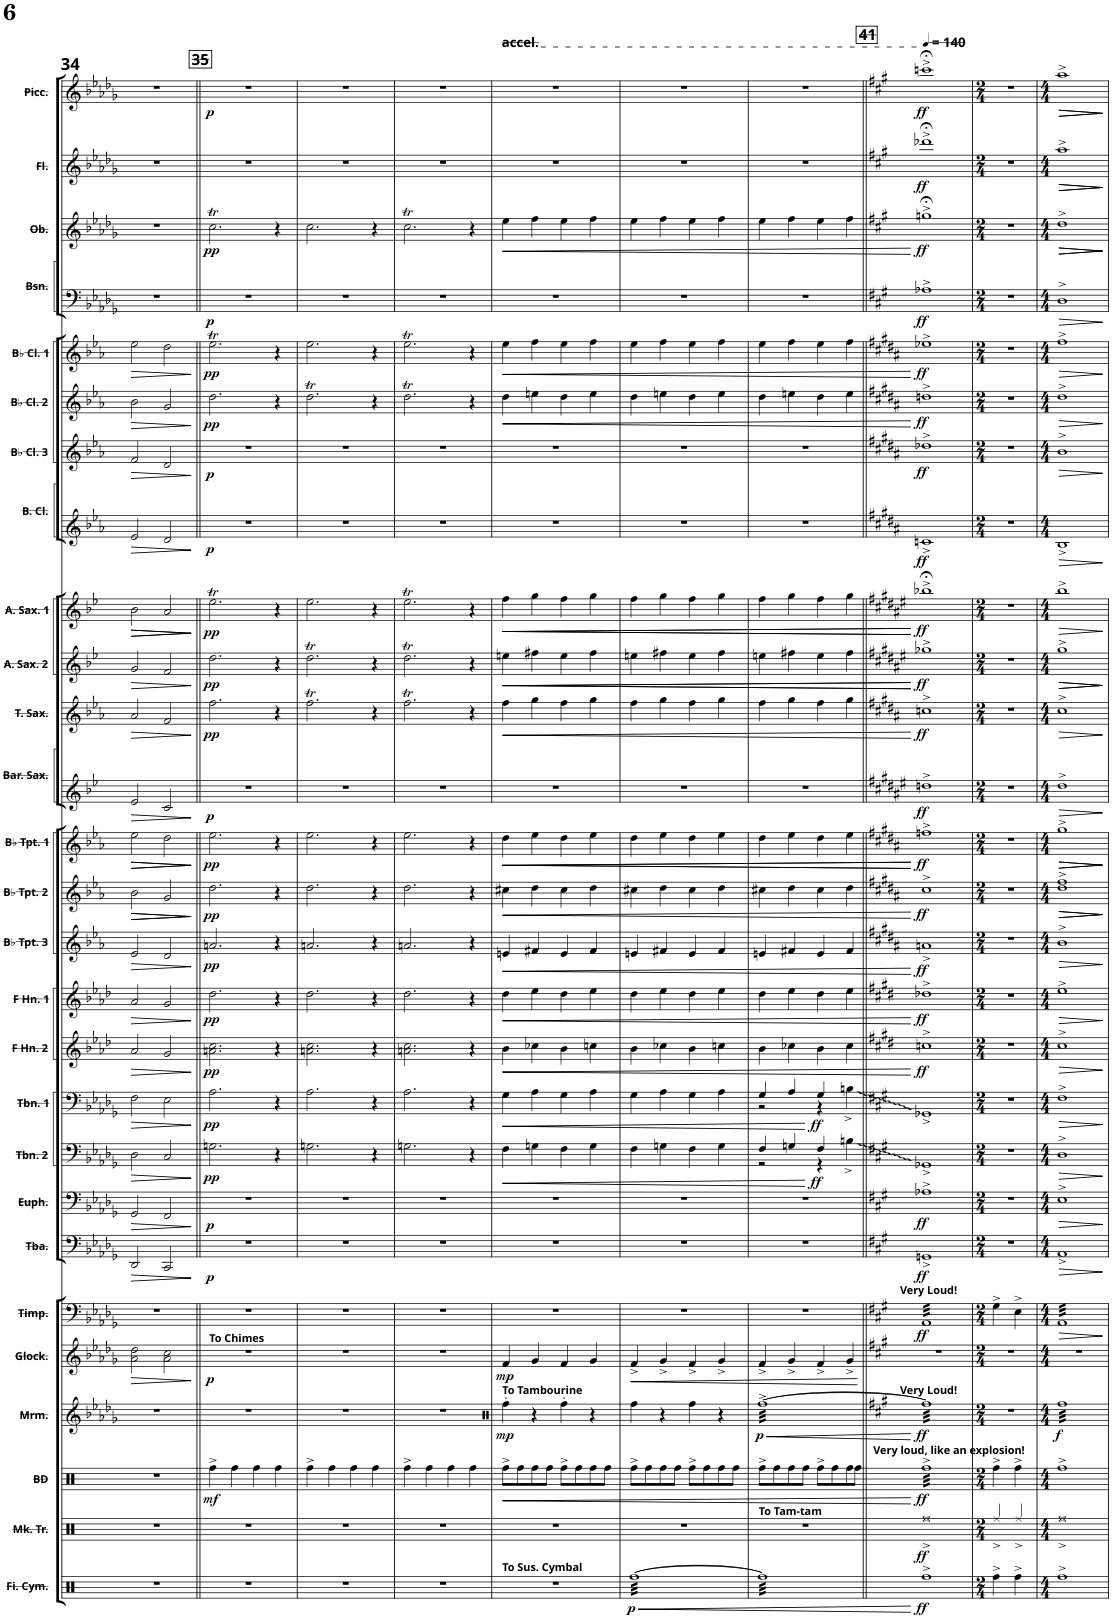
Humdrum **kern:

**kern	**dynam	**kern	**dynam	**kern	**dynam	**kern	**dynam	**kern	**dynam	**kern	**dynam	**kern	**dynam	**kern	**dynam	**kern	**dynam	**kern	**dynam	**kern	**dynam	**kern	**dynam	**kern	**dynam	**kern	**dynam	**kern	**dynam	**kern	**kern	**dynam	**kern	**dynam	**kern	**dynam	**kern	**dynam	**kern	**kern	**dynam	**kern	**dynam	**kern	**dynam	**kern	**dynam	**kern	**kern	**dynam	**kern	**dynam	**kern	**dynam	**kern	**dynam
*part27	*part27	*part26	*part26	*part25	*part25	*part24	*part24	*part23	*part23	*part22	*part22	*part21	*part21	*part20	*part20	*part19	*part19	*part18	*part18	*part17	*part17	*part16	*part16	*part15	*part15	*part14	*part14	*part13	*part13	*part12	*part12	*part12	*part11	*part11	*part10	*part10	*part9	*part9	*part8	*part8	*part8	*part7	*part7	*part6	*part6	*part5	*part5	*part4	*part4	*part4	*part3	*part3	*part2	*part2	*part1	*part1
*staff30	*staff30	*staff29	*staff29	*staff28	*staff28	*staff27	*staff27	*staff26	*staff26	*staff25	*staff25	*staff24	*staff24	*staff23	*staff23	*staff22	*staff22	*staff21	*staff21	*staff20	*staff20	*staff19	*staff19	*staff18	*staff18	*staff17	*staff17	*staff16	*staff16	*staff15	*staff14	*staff14/15	*staff13	*staff13	*staff12	*staff12	*staff11	*staff11	*staff10	*staff9	*staff9/10	*staff8	*staff8	*staff7	*staff7	*staff6	*staff6	*staff5	*staff4	*staff4/5	*staff3	*staff3	*staff2	*staff2	*staff1	*staff1
*I"Percussion 2	*	*I"Percussion 1	*	*I"Snare Drum	*	*I"Marimba	*	*I"Glockenspiel	*	*I"Timpani	*	*I"Tuba	*	*I"Euphonium	*	*I"Trombone 2	*	*I"Trombone 1	*	*I"F Horn 2	*	*I"F Horn 1	*	*I"Bb Trumpet 3	*	*I"Bb Trumpet 2	*	*I"Bb Trumpet 1	*	*I"Baritone Saxophone	*	*	*I"Tenor Saxophone	*	*I"Alto Saxophone 2	*	*I"Alto Saxophone 1	*	*I"Bass Clarinet	*	*	*I"Bb Clarinet 3	*	*I"Bb Clarinet 2	*	*I"Bb Clarinet 1	*	*I"Bassoon	*	*	*I"Oboe	*	*I"Flute	*	*I"Piccolo	*
*I'Perc. 2	*	*I'Perc. 1	*	*I'SD	*	*I'Mrm.	*	*I'Glk.	*	*I'Timp.	*	*I'Tba.	*	*I'Euph.	*	*I'Tbn. 2	*	*I'Tbn. 1	*	*I'F Hn. 2	*	*I'F Hn. 1	*	*I'Bb Tpt. 3	*	*I'Bb Tpt. 2	*	*I'Bb Tpt. 1	*	*I'Bar. Sax.	*	*	*I'T. Sax.	*	*I'A. Sax. 2	*	*I'A. Sax. 1	*	*I'B. Cl.	*	*	*I'Bb Cl. 3	*	*I'Bb Cl. 2	*	*I'Bb Cl. 1	*	*I'Bsn.	*	*	*I'Ob.	*	*I'Fl.	*	*I'Picc.	*
!!LO:PB:g=z
*clefX	*	*clefX	*	*clefX	*	*clefG2	*	*clefG2	*	*clefF4	*	*clefF4	*	*clefF4	*	*clefF4	*	*clefF4	*	*clefG2	*	*clefG2	*	*clefG2	*	*clefG2	*	*clefG2	*	*clefG2	*clefG2	*	*clefG2	*	*clefG2	*	*clefG2	*	*clefG2	*clefG2	*	*clefG2	*	*clefG2	*	*clefG2	*	*clefF4	*clefF4	*	*clefG2	*	*clefG2	*	*clefG2	*
*	*	*	*	*	*	*	*	*Trd-14c-24	*	*	*	*	*	*	*	*	*	*	*	*Trd4c7	*	*Trd4c7	*	*Trd1c2	*	*Trd1c2	*	*Trd1c2	*	*Trd12c21	*Trd12c21	*	*Trd8c14	*	*Trd5c9	*	*Trd5c9	*	*Trd8c14	*Trd8c14	*	*Trd1c2	*	*Trd1c2	*	*Trd1c2	*	*	*	*	*	*	*	*	*Trd-7c-12	*
*k[]	*	*k[]	*	*k[b-e-a-d-g-]	*	*k[b-e-a-d-g-]	*	*k[b-e-a-d-g-]	*	*k[b-e-a-d-g-]	*	*k[b-e-a-d-g-]	*	*k[b-e-a-d-g-]	*	*k[b-e-a-d-g-]	*	*k[b-e-a-d-g-]	*	*k[b-e-a-d-]	*	*k[b-e-a-d-]	*	*k[b-e-a-]	*	*k[b-e-a-]	*	*k[b-e-a-]	*	*k[b-e-]	*k[b-e-]	*	*k[b-e-a-]	*	*k[b-e-]	*	*k[b-e-]	*	*k[b-e-a-]	*k[b-e-a-]	*	*k[b-e-a-]	*	*k[b-e-a-]	*	*k[b-e-a-]	*	*k[b-e-a-d-g-]	*k[b-e-a-d-g-]	*	*k[b-e-a-d-g-]	*	*k[b-e-a-d-g-]	*	*k[b-e-a-d-g-]	*
*M4/4	*	*M4/4	*	*M4/4	*	*M4/4	*	*M4/4	*	*M4/4	*	*M4/4	*	*M4/4	*	*M4/4	*	*M4/4	*	*M4/4	*	*M4/4	*	*M4/4	*	*M4/4	*	*M4/4	*	*M4/4	*M4/4	*	*M4/4	*	*M4/4	*	*M4/4	*	*M4/4	*M4/4	*	*M4/4	*	*M4/4	*	*M4/4	*	*M4/4	*M4/4	*	*M4/4	*	*M4/4	*	*M4/4	*
=34	=34	=34	=34	=34	=34	=34	=34	=34	=34	=34	=34	=34	=34	=34	=34	=34	=34	=34	=34	=34	=34	=34	=34	=34	=34	=34	=34	=34	=34	=34	=34	=34	=34	=34	=34	=34	=34	=34	=34	=34	=34	=34	=34	=34	=34	=34	=34	=34	=34	=34	=34	=34	=34	=34	=34	=34
!	!	!	!	!	!	!	!	!	!LO:HP:b	!	!	!	!LO:HP:b	!	!LO:HP:b	!	!LO:HP:b	!	!LO:HP:b	!	!LO:HP:b	!	!LO:HP:b	!	!LO:HP:b	!	!LO:HP:b	!	!LO:HP:b	!	!	!	!	!LO:HP:b	!	!LO:HP:b	!	!LO:HP:b	!	!	!	!	!LO:HP:b	!	!LO:HP:b	!	!LO:HP:b	!	!	!	!	!	!	!	!	!
1r	.	1r	.	1r	.	1r	.	2a-\ 2dd-\	>	1r	.	2DD-/	>	2GG-/	>	2D-\	>	2F\	>	2a-/	>	2a-/	>	2e-/	>	2b-\	>	2ee-\	>	2e-/	1r	.	2a-/	>	2g/	>	2b-\	>	2e-/	1r	.	2f/	>	2b-\	>	2ee-\	>	1r	1r	.	1r	.	1r	.	1r	.
!	!	!	!	!	!	!	!	!	!	!	!	!	!	!	!	!	!	!	!	!	!	!	!	!	!	!	!LO:HP:b	!	!LO:HP:b	!	!	!	!	!	!	!	!	!LO:HP:b	!	!	!	!	!	!	!	!	!	!	!	!	!	!	!	!	!	!
.	.	.	.	.	.	.	.	2a-\ 2cc\	.	.	.	2CC/	.	2FF/	.	2C/	.	2E-\	.	2g/	.	2g/	.	2d/	.	2g/	>	2dd\	>	2c/	.	.	2f/	.	2f/	.	2a/	>	2d/	.	.	2d/	.	2g/	.	2dd\	.	.	.	.	.	.	.	.	.	.
.	.	.	.	.	.	.	.	.	]	.	.	.	]	.	]	.	]	.	]	.	]	.	]	.	]	.	] ]	.	] ]	.	.	.	.	]	.	]	.	] ]	.	.	.	.	]	.	]	.	]	.	.	.	.	.	.	.	.	.
!!LO:REH:place=s1:a:B:cj:fs=14:t=35
=35||	=35||	=35||	=35||	=35||	=35||	=35||	=35||	=35||	=35||	=35||	=35||	=35||	=35||	=35||	=35||	=35||	=35||	=35||	=35||	=35||	=35||	=35||	=35||	=35||	=35||	=35||	=35||	=35||	=35||	=35||	=35||	=35||	=35||	=35||	=35||	=35||	=35||	=35||	=35||	=35||	=35||	=35||	=35||	=35||	=35||	=35||	=35||	=35||	=35||	=35||	=35||	=35||	=35||	=35||	=35||	=35||
!	!	!	!	!	!	!	!	!LO:TX:a:B:t=To Chimes	!	!	!	!	!	!	!	!	!	!	!	!	!	!	!	!	!	!	!	!	!	!	!	!	!	!	!	!	!	!	!	!	!	!	!	!	!	!	!	!	!	!	!	!	!	!	!	!
!	!	!	!	!	!LO:DY:b	!	!	!	!LO:DY:b	!	!	!	!LO:DY:b	!	!LO:DY:b	!	!LO:DY:b	!	!LO:DY:b	!	!LO:DY:b	!	!LO:DY:b	!	!LO:DY:b	!	!LO:DY:b	!	!LO:DY:b	!	!	!LO:DY:b=2	!	!LO:DY:b	!	!LO:DY:b	!	!LO:DY:b	!	!	!LO:DY:b=2	!	!LO:DY:b	!	!LO:DY:b	!	!LO:DY:b	!	!	!LO:DY:b=2	!	!LO:DY:b	!	!	!	!LO:DY:b
1r	.	1r	.	4Rff^\	mf	1r	.	1r	p	1r	.	1r	p	1r	p	2.Gn\	pp	2.A-\	pp	2.an\ 2.cc\	pp	2.dd-\	pp	2.an/	pp	2.dd\	pp	2.ee-\	pp	1r	1r	p	2.ff\	pp	2.dd\	pp	2.ee-T\	pp	1r	1r	p	1r	p	2.dd\	pp	2.ee-T\	pp	1r	1r	p	2.cct\	pp	1r	.	1r	p
.	.	.	.	4Rff\	.	.	.	.	.	.	.	.	.	.	.	.	.	.	.	.	.	.	.	.	.	.	.	.	.	.	.	.	.	.	.	.	.	.	.	.	.	.	.	.	.	.	.	.	.	.	.	.	.	.	.	.
.	.	.	.	4Rff\	.	.	.	.	.	.	.	.	.	.	.	.	.	.	.	.	.	.	.	.	.	.	.	.	.	.	.	.	.	.	.	.	.	.	.	.	.	.	.	.	.	.	.	.	.	.	.	.	.	.	.	.
.	.	.	.	4Rff\	.	.	.	.	.	.	.	.	.	.	.	4r	.	4r	.	4r	.	4r	.	4r	.	4r	.	4r	.	.	.	.	4r	.	4r	.	4r	.	.	.	.	.	.	4r	.	4r	.	.	.	.	4r	.	.	.	.	.
=36	=36	=36	=36	=36	=36	=36	=36	=36	=36	=36	=36	=36	=36	=36	=36	=36	=36	=36	=36	=36	=36	=36	=36	=36	=36	=36	=36	=36	=36	=36	=36	=36	=36	=36	=36	=36	=36	=36	=36	=36	=36	=36	=36	=36	=36	=36	=36	=36	=36	=36	=36	=36	=36	=36	=36	=36
1r	.	1r	.	4Rff^\	.	1r	.	1r	.	1r	.	1r	.	1r	.	2.Gn\	.	2.A-\	.	2.an\ 2.cc\	.	2.dd-\	.	2.an/	.	2.dd\	.	2.ee-\	.	1r	1r	.	2.ffT\	.	2.ddt\	.	2.ee-\	.	1r	1r	.	1r	.	2.ddt\	.	2.ee-\	.	1r	1r	.	2.cc\	.	1r	.	1r	.
.	.	.	.	4Rff\	.	.	.	.	.	.	.	.	.	.	.	.	.	.	.	.	.	.	.	.	.	.	.	.	.	.	.	.	.	.	.	.	.	.	.	.	.	.	.	.	.	.	.	.	.	.	.	.	.	.	.	.
.	.	.	.	4Rff\	.	.	.	.	.	.	.	.	.	.	.	.	.	.	.	.	.	.	.	.	.	.	.	.	.	.	.	.	.	.	.	.	.	.	.	.	.	.	.	.	.	.	.	.	.	.	.	.	.	.	.	.
.	.	.	.	4Rff\	.	.	.	.	.	.	.	.	.	.	.	4r	.	4r	.	4r	.	4r	.	4r	.	4r	.	4r	.	.	.	.	4r	.	4r	.	4r	.	.	.	.	.	.	4r	.	4r	.	.	.	.	4r	.	.	.	.	.
=37	=37	=37	=37	=37	=37	=37	=37	=37	=37	=37	=37	=37	=37	=37	=37	=37	=37	=37	=37	=37	=37	=37	=37	=37	=37	=37	=37	=37	=37	=37	=37	=37	=37	=37	=37	=37	=37	=37	=37	=37	=37	=37	=37	=37	=37	=37	=37	=37	=37	=37	=37	=37	=37	=37	=37	=37
1r	.	1r	.	4Rff^\	.	1r	.	1r	.	1r	.	1r	.	1r	.	2.Gn\	.	2.A-\	.	2.an\ 2.cc\	.	2.dd-\	.	2.an/	.	2.dd\	.	2.ee-\	.	1r	1r	.	2.ffT\	.	2.ddt\	.	2.ee-T\	.	1r	1r	.	1r	.	2.ddt\	.	2.ee-T\	.	1r	1r	.	2.cct\	.	1r	.	1r	.
.	.	.	.	4Rff\	.	.	.	.	.	.	.	.	.	.	.	.	.	.	.	.	.	.	.	.	.	.	.	.	.	.	.	.	.	.	.	.	.	.	.	.	.	.	.	.	.	.	.	.	.	.	.	.	.	.	.	.
.	.	.	.	4Rff\	.	.	.	.	.	.	.	.	.	.	.	.	.	.	.	.	.	.	.	.	.	.	.	.	.	.	.	.	.	.	.	.	.	.	.	.	.	.	.	.	.	.	.	.	.	.	.	.	.	.	.	.
.	.	.	.	4Rff\	.	.	.	.	.	.	.	.	.	.	.	4r	.	4r	.	4r	.	4r	.	4r	.	4r	.	4r	.	.	.	.	4r	.	4r	.	4r	.	.	.	.	.	.	4r	.	4r	.	.	.	.	4r	.	.	.	.	.
=38	=38	=38	=38	=38	=38	=38	=38	=38	=38	=38	=38	=38	=38	=38	=38	=38	=38	=38	=38	=38	=38	=38	=38	=38	=38	=38	=38	=38	=38	=38	=38	=38	=38	=38	=38	=38	=38	=38	=38	=38	=38	=38	=38	=38	=38	=38	=38	=38	=38	=38	=38	=38	=38	=38	=38	=38
*	*	*	*	*	*	*clefX	*	*	*	*	*	*	*	*	*	*	*	*	*	*	*	*	*	*	*	*	*	*	*	*	*	*	*	*	*	*	*	*	*	*	*	*	*	*	*	*	*	*	*	*	*	*	*	*	*	*
!	!	!	!	!	!	!	!	!	!	!	!	!	!	!	!	!	!	!	!	!	!	!	!	!	!	!	!	!	!	!	!	!	!	!	!	!	!	!	!	!	!	!	!	!	!	!	!	!	!	!	!	!	!	!	!LO:TX:a:t=accel.	!
!	!	!	!	!	!	!LO:TX:a:B:t=To Tambourine	!	!	!	!	!	!	!	!	!	!	!	!	!	!	!	!	!	!	!	!	!	!	!	!	!	!	!	!	!	!	!	!	!	!	!	!	!	!	!	!	!	!	!	!	!	!	!	!	!	!
!LO:TX:a:B:t=To Sus. Cymbal	!	!	!	!	!	!	!	!	!	!	!	!	!	!	!	!	!	!	!	!	!	!	!	!	!	!	!	!	!	!	!	!	!	!	!	!	!	!	!	!	!	!	!	!	!	!	!	!	!	!	!	!	!	!	!	!
!	!	!	!	!	!LO:HP:b	!	!LO:DY:b	!	!LO:DY:b	!	!	!	!	!	!	!	!LO:HP:b	!	!LO:HP:b	!	!LO:HP:b	!	!LO:HP:b	!	!LO:HP:b	!	!LO:HP:b	!	!LO:HP:b	!	!	!	!	!LO:HP:b	!	!LO:HP:b	!	!LO:HP:b	!	!	!	!	!	!	!LO:HP:b	!	!LO:HP:b	!	!	!	!	!LO:HP:b	!	!	!	!
1r	.	1r	.	8Rff^\L	<	4ggn'\	mp	4f/	mp	1r	.	1r	.	1r	.	4F\	<	4G-\	<	4b-\	<	4dd-\	<	4en/	<	4cc#X\	<	4dd\	<	1r	1r	.	4ff\	<	4een\	<	4ff\	<	1r	1r	.	1r	.	4dd\	<	4ee-\	<	1r	1r	.	4ee-\	<	1r	.	1r	.
.	.	.	.	8Rff\	.	.	.	.	.	.	.	.	.	.	.	.	.	.	.	.	.	.	.	.	.	.	.	.	.	.	.	.	.	.	.	.	.	.	.	.	.	.	.	.	.	.	.	.	.	.	.	.	.	.	.	.
!	!	!	!	!	!	!	!	!	!	!	!	!	!	!	!	!	!	!	!	!	!	!	!	!	!	!	!	!	!LO:HP:b	!	!	!	!	!	!	!LO:HP:b	!	!LO:HP:b	!	!	!	!	!	!	!	!	!	!	!	!	!	!	!	!	!	!
.	.	.	.	8Rff\	.	4r	.	4g-/	.	.	.	.	.	.	.	4Gn\	.	4A-\	.	4cc-X\	.	4ee-\	.	4f#X/	.	4dd\	.	4ee-\	<	.	.	.	4gg\	.	4ff#X\	<	4gg\	<	.	.	.	.	.	4een\	.	4ff\	.	.	.	.	4ff\	.	.	.	.	.
.	.	.	.	8Rff\J	.	.	.	.	.	.	.	.	.	.	.	.	.	.	.	.	.	.	.	.	.	.	.	.	.	.	.	.	.	.	.	.	.	.	.	.	.	.	.	.	.	.	.	.	.	.	.	.	.	.	.	.
.	.	.	.	8Rff^\L	.	4gg'\	.	4f/	.	.	.	.	.	.	.	4F\	.	4G-\	.	4b-\	.	4dd-\	.	4e/	.	4cc#\	.	4dd\	.	.	.	.	4ff\	.	4ee\	.	4ff\	.	.	.	.	.	.	4dd\	.	4ee-\	.	.	.	.	4ee-\	.	.	.	.	.
.	.	.	.	8Rff\	.	.	.	.	.	.	.	.	.	.	.	.	.	.	.	.	.	.	.	.	.	.	.	.	.	.	.	.	.	.	.	.	.	.	.	.	.	.	.	.	.	.	.	.	.	.	.	.	.	.	.	.
.	.	.	.	8Rff\	.	4r	.	4g-/	.	.	.	.	.	.	.	4G\	.	4A-\	.	4ccn\	.	4ee-\	.	4f#/	.	4dd\	.	4ee-\	.	.	.	.	4gg\	.	4ff#\	.	4gg\	.	.	.	.	.	.	4ee\	.	4ff\	.	.	.	.	4ff\	.	.	.	.	.
.	.	.	.	8Rff\J	.	.	.	.	.	.	.	.	.	.	.	.	.	.	.	.	.	.	.	.	.	.	.	.	.	.	.	.	.	.	.	.	.	.	.	.	.	.	.	.	.	.	.	.	.	.	.	.	.	.	.	.
=39	=39	=39	=39	=39	=39	=39	=39	=39	=39	=39	=39	=39	=39	=39	=39	=39	=39	=39	=39	=39	=39	=39	=39	=39	=39	=39	=39	=39	=39	=39	=39	=39	=39	=39	=39	=39	=39	=39	=39	=39	=39	=39	=39	=39	=39	=39	=39	=39	=39	=39	=39	=39	=39	=39	=39	=39
!	!LO:HP:b	!	!	!	!	!	!	!	!LO:HP:b	!	!	!	!	!	!	!	!	!	!	!	!	!	!	!	!	!	!	!	!	!	!	!	!	!	!	!	!	!	!	!	!	!	!	!	!	!	!	!	!	!	!	!	!	!	!	!
!	!LO:DY:n=1:b	!	!	!	!	!	!	!	!	!	!	!	!	!	!	!	!	!	!	!	!	!	!	!	!	!	!	!	!	!	!	!	!	!	!	!	!	!	!	!	!	!	!	!	!	!	!	!	!	!	!	!	!	!	!	!
*tremolo	*	*	*	*	*	*	*	*	*	*	*	*	*	*	*	*	*	*	*	*	*	*	*	*	*	*	*	*	*	*	*	*	*	*	*	*	*	*	*	*	*	*	*	*	*	*	*	*	*	*	*	*	*	*	*	*
[32RffLLL	< p	1r	.	8Rff^\L	.	4ggn\	.	4f^/	<	1r	.	1r	.	1r	.	4F\	.	4G-\	.	4b-\	.	4dd-\	.	4en/	.	4cc#X\	.	4dd\	.	1r	1r	.	4ff\	.	4een\	.	4ff\	.	1r	1r	.	1r	.	4dd\	.	4ee-\	.	1r	1r	.	4ee-\	.	1r	.	1r	.
32Rff	.	.	.	.	.	.	.	.	.	.	.	.	.	.	.	.	.	.	.	.	.	.	.	.	.	.	.	.	.	.	.	.	.	.	.	.	.	.	.	.	.	.	.	.	.	.	.	.	.	.	.	.	.	.	.	.
32Rff	.	.	.	.	.	.	.	.	.	.	.	.	.	.	.	.	.	.	.	.	.	.	.	.	.	.	.	.	.	.	.	.	.	.	.	.	.	.	.	.	.	.	.	.	.	.	.	.	.	.	.	.	.	.	.	.
32Rff	.	.	.	.	.	.	.	.	.	.	.	.	.	.	.	.	.	.	.	.	.	.	.	.	.	.	.	.	.	.	.	.	.	.	.	.	.	.	.	.	.	.	.	.	.	.	.	.	.	.	.	.	.	.	.	.
32Rff	.	.	.	8Rff\	.	.	.	.	.	.	.	.	.	.	.	.	.	.	.	.	.	.	.	.	.	.	.	.	.	.	.	.	.	.	.	.	.	.	.	.	.	.	.	.	.	.	.	.	.	.	.	.	.	.	.	.
32Rff	.	.	.	.	.	.	.	.	.	.	.	.	.	.	.	.	.	.	.	.	.	.	.	.	.	.	.	.	.	.	.	.	.	.	.	.	.	.	.	.	.	.	.	.	.	.	.	.	.	.	.	.	.	.	.	.
32Rff	.	.	.	.	.	.	.	.	.	.	.	.	.	.	.	.	.	.	.	.	.	.	.	.	.	.	.	.	.	.	.	.	.	.	.	.	.	.	.	.	.	.	.	.	.	.	.	.	.	.	.	.	.	.	.	.
32Rff	.	.	.	.	.	.	.	.	.	.	.	.	.	.	.	.	.	.	.	.	.	.	.	.	.	.	.	.	.	.	.	.	.	.	.	.	.	.	.	.	.	.	.	.	.	.	.	.	.	.	.	.	.	.	.	.
32Rff	.	.	.	8Rff\	.	4r	.	4g-^/	.	.	.	.	.	.	.	4Gn\	.	4A-\	.	4cc-X\	.	4ee-\	.	4f#X/	.	4dd\	.	4ee-\	.	.	.	.	4gg\	.	4ff#X\	.	4gg\	.	.	.	.	.	.	4een\	.	4ff\	.	.	.	.	4ff\	.	.	.	.	.
32Rff	.	.	.	.	.	.	.	.	.	.	.	.	.	.	.	.	.	.	.	.	.	.	.	.	.	.	.	.	.	.	.	.	.	.	.	.	.	.	.	.	.	.	.	.	.	.	.	.	.	.	.	.	.	.	.	.
32Rff	.	.	.	.	.	.	.	.	.	.	.	.	.	.	.	.	.	.	.	.	.	.	.	.	.	.	.	.	.	.	.	.	.	.	.	.	.	.	.	.	.	.	.	.	.	.	.	.	.	.	.	.	.	.	.	.
32Rff	.	.	.	.	.	.	.	.	.	.	.	.	.	.	.	.	.	.	.	.	.	.	.	.	.	.	.	.	.	.	.	.	.	.	.	.	.	.	.	.	.	.	.	.	.	.	.	.	.	.	.	.	.	.	.	.
32Rff	.	.	.	8Rff\J	.	.	.	.	.	.	.	.	.	.	.	.	.	.	.	.	.	.	.	.	.	.	.	.	.	.	.	.	.	.	.	.	.	.	.	.	.	.	.	.	.	.	.	.	.	.	.	.	.	.	.	.
32Rff	.	.	.	.	.	.	.	.	.	.	.	.	.	.	.	.	.	.	.	.	.	.	.	.	.	.	.	.	.	.	.	.	.	.	.	.	.	.	.	.	.	.	.	.	.	.	.	.	.	.	.	.	.	.	.	.
32Rff	.	.	.	.	.	.	.	.	.	.	.	.	.	.	.	.	.	.	.	.	.	.	.	.	.	.	.	.	.	.	.	.	.	.	.	.	.	.	.	.	.	.	.	.	.	.	.	.	.	.	.	.	.	.	.	.
32Rff	.	.	.	.	.	.	.	.	.	.	.	.	.	.	.	.	.	.	.	.	.	.	.	.	.	.	.	.	.	.	.	.	.	.	.	.	.	.	.	.	.	.	.	.	.	.	.	.	.	.	.	.	.	.	.	.
32Rff	.	.	.	8Rff^\L	.	4gg\	.	4f^/	.	.	.	.	.	.	.	4F\	.	4G-\	.	4b-\	.	4dd-\	.	4e/	.	4cc#\	.	4dd\	.	.	.	.	4ff\	.	4ee\	.	4ff\	.	.	.	.	.	.	4dd\	.	4ee-\	.	.	.	.	4ee-\	.	.	.	.	.
32Rff	.	.	.	.	.	.	.	.	.	.	.	.	.	.	.	.	.	.	.	.	.	.	.	.	.	.	.	.	.	.	.	.	.	.	.	.	.	.	.	.	.	.	.	.	.	.	.	.	.	.	.	.	.	.	.	.
32Rff	.	.	.	.	.	.	.	.	.	.	.	.	.	.	.	.	.	.	.	.	.	.	.	.	.	.	.	.	.	.	.	.	.	.	.	.	.	.	.	.	.	.	.	.	.	.	.	.	.	.	.	.	.	.	.	.
32Rff	.	.	.	.	.	.	.	.	.	.	.	.	.	.	.	.	.	.	.	.	.	.	.	.	.	.	.	.	.	.	.	.	.	.	.	.	.	.	.	.	.	.	.	.	.	.	.	.	.	.	.	.	.	.	.	.
32Rff	.	.	.	8Rff\	.	.	.	.	.	.	.	.	.	.	.	.	.	.	.	.	.	.	.	.	.	.	.	.	.	.	.	.	.	.	.	.	.	.	.	.	.	.	.	.	.	.	.	.	.	.	.	.	.	.	.	.
32Rff	.	.	.	.	.	.	.	.	.	.	.	.	.	.	.	.	.	.	.	.	.	.	.	.	.	.	.	.	.	.	.	.	.	.	.	.	.	.	.	.	.	.	.	.	.	.	.	.	.	.	.	.	.	.	.	.
32Rff	.	.	.	.	.	.	.	.	.	.	.	.	.	.	.	.	.	.	.	.	.	.	.	.	.	.	.	.	.	.	.	.	.	.	.	.	.	.	.	.	.	.	.	.	.	.	.	.	.	.	.	.	.	.	.	.
32Rff	.	.	.	.	.	.	.	.	.	.	.	.	.	.	.	.	.	.	.	.	.	.	.	.	.	.	.	.	.	.	.	.	.	.	.	.	.	.	.	.	.	.	.	.	.	.	.	.	.	.	.	.	.	.	.	.
32Rff	.	.	.	8Rff\	.	4r	.	4g-^/	.	.	.	.	.	.	.	4G\	.	4A-\	.	4ccn\	.	4ee-\	.	4f#/	.	4dd\	.	4ee-\	.	.	.	.	4gg\	.	4ff#\	.	4gg\	.	.	.	.	.	.	4ee\	.	4ff\	.	.	.	.	4ff\	.	.	.	.	.
32Rff	.	.	.	.	.	.	.	.	.	.	.	.	.	.	.	.	.	.	.	.	.	.	.	.	.	.	.	.	.	.	.	.	.	.	.	.	.	.	.	.	.	.	.	.	.	.	.	.	.	.	.	.	.	.	.	.
32Rff	.	.	.	.	.	.	.	.	.	.	.	.	.	.	.	.	.	.	.	.	.	.	.	.	.	.	.	.	.	.	.	.	.	.	.	.	.	.	.	.	.	.	.	.	.	.	.	.	.	.	.	.	.	.	.	.
32Rff	.	.	.	.	.	.	.	.	.	.	.	.	.	.	.	.	.	.	.	.	.	.	.	.	.	.	.	.	.	.	.	.	.	.	.	.	.	.	.	.	.	.	.	.	.	.	.	.	.	.	.	.	.	.	.	.
32Rff	.	.	.	8Rff\J	.	.	.	.	.	.	.	.	.	.	.	.	.	.	.	.	.	.	.	.	.	.	.	.	.	.	.	.	.	.	.	.	.	.	.	.	.	.	.	.	.	.	.	.	.	.	.	.	.	.	.	.
32Rff	.	.	.	.	.	.	.	.	.	.	.	.	.	.	.	.	.	.	.	.	.	.	.	.	.	.	.	.	.	.	.	.	.	.	.	.	.	.	.	.	.	.	.	.	.	.	.	.	.	.	.	.	.	.	.	.
32Rff	.	.	.	.	.	.	.	.	.	.	.	.	.	.	.	.	.	.	.	.	.	.	.	.	.	.	.	.	.	.	.	.	.	.	.	.	.	.	.	.	.	.	.	.	.	.	.	.	.	.	.	.	.	.	.	.
32RffJJJ	.	.	.	.	.	.	.	.	.	.	.	.	.	.	.	.	.	.	.	.	.	.	.	.	.	.	.	.	.	.	.	.	.	.	.	.	.	.	.	.	.	.	.	.	.	.	.	.	.	.	.	.	.	.	.	.
=40	=40	=40	=40	=40	=40	=40	=40	=40	=40	=40	=40	=40	=40	=40	=40	=40	=40	=40	=40	=40	=40	=40	=40	=40	=40	=40	=40	=40	=40	=40	=40	=40	=40	=40	=40	=40	=40	=40	=40	=40	=40	=40	=40	=40	=40	=40	=40	=40	=40	=40	=40	=40	=40	=40	=40	=40
!	!	!LO:TX:a:B:t=To Tam-tam	!	!	!	!	!	!	!	!	!	!	!	!	!	!	!	!	!	!	!	!	!	!	!	!	!	!	!	!	!	!	!	!	!	!	!	!	!	!	!	!	!	!	!	!	!	!	!	!	!	!	!	!	!	!
!	!	!	!	!	!	!	!LO:HP:b	!	!	!	!	!	!	!	!	!	!	!	!	!	!	!	!	!	!	!	!	!	!	!	!	!	!	!	!	!	!	!	!	!	!	!	!	!	!	!	!	!	!	!	!	!	!	!	!	!
*	*	*	*	*	*	*	*	*	*	*	*	*	*	*	*	*^	*	*^	*	*	*	*	*	*	*	*	*	*	*	*	*	*	*	*	*	*	*	*	*	*	*	*	*	*	*	*	*	*	*	*	*	*	*	*	*	*
!	!	!	!	!	!	!	!LO:DY:n=1:b	!	!	!	!	!	!	!	!	!	!	!	!	!	!	!	!	!	!	!	!	!	!	!	!	!	!	!	!	!	!	!	!	!	!	!	!	!	!	!	!	!	!	!	!	!	!	!	!	!	!	!
*	*	*	*	*	*	*tremolo	*	*	*	*	*	*	*	*	*	*	*	*	*	*	*	*	*	*	*	*	*	*	*	*	*	*	*	*	*	*	*	*	*	*	*	*	*	*	*	*	*	*	*	*	*	*	*	*	*	*	*	*
32Rff]LLL	.	1r	.	8Rff^\L	.	[32ggn^LLL	< p	4f^/	.	1r	.	1r	.	1r	.	4F/	2r	.	4G-/	2r	.	4b-\	.	4dd-\	.	4en/	.	4cc#X\	.	4dd\	.	1r	1r	.	4ff\	.	4een\	.	4ff\	.	1r	1r	.	1r	.	4dd\	.	4ee-\	.	1r	1r	.	4ee-\	.	1r	.	1r	.
32Rff	.	.	.	.	.	32ggn^	.	.	.	.	.	.	.	.	.	.	.	.	.	.	.	.	.	.	.	.	.	.	.	.	.	.	.	.	.	.	.	.	.	.	.	.	.	.	.	.	.	.	.	.	.	.	.	.	.	.	.	.
32Rff	.	.	.	.	.	32ggn^	.	.	.	.	.	.	.	.	.	.	.	.	.	.	.	.	.	.	.	.	.	.	.	.	.	.	.	.	.	.	.	.	.	.	.	.	.	.	.	.	.	.	.	.	.	.	.	.	.	.	.	.
32Rff	.	.	.	.	.	32ggn^	.	.	.	.	.	.	.	.	.	.	.	.	.	.	.	.	.	.	.	.	.	.	.	.	.	.	.	.	.	.	.	.	.	.	.	.	.	.	.	.	.	.	.	.	.	.	.	.	.	.	.	.
32Rff	.	.	.	8Rff\	.	32ggn^	.	.	.	.	.	.	.	.	.	.	.	.	.	.	.	.	.	.	.	.	.	.	.	.	.	.	.	.	.	.	.	.	.	.	.	.	.	.	.	.	.	.	.	.	.	.	.	.	.	.	.	.
32Rff	.	.	.	.	.	32ggn^	.	.	.	.	.	.	.	.	.	.	.	.	.	.	.	.	.	.	.	.	.	.	.	.	.	.	.	.	.	.	.	.	.	.	.	.	.	.	.	.	.	.	.	.	.	.	.	.	.	.	.	.
32Rff	.	.	.	.	.	32ggn^	.	.	.	.	.	.	.	.	.	.	.	.	.	.	.	.	.	.	.	.	.	.	.	.	.	.	.	.	.	.	.	.	.	.	.	.	.	.	.	.	.	.	.	.	.	.	.	.	.	.	.	.
32Rff	.	.	.	.	.	32ggn^	.	.	.	.	.	.	.	.	.	.	.	.	.	.	.	.	.	.	.	.	.	.	.	.	.	.	.	.	.	.	.	.	.	.	.	.	.	.	.	.	.	.	.	.	.	.	.	.	.	.	.	.
32Rff	.	.	.	8Rff\	.	32ggn^	.	4g-^/	.	.	.	.	.	.	.	4Gn/	.	.	4A-/	.	.	4cc-X\	.	4ee-\	.	4f#X/	.	4dd\	.	4ee-\	.	.	.	.	4gg\	.	4ff#X\	.	4gg\	.	.	.	.	.	.	4een\	.	4ff\	.	.	.	.	4ff\	.	.	.	.	.
32Rff	.	.	.	.	.	32ggn^	.	.	.	.	.	.	.	.	.	.	.	.	.	.	.	.	.	.	.	.	.	.	.	.	.	.	.	.	.	.	.	.	.	.	.	.	.	.	.	.	.	.	.	.	.	.	.	.	.	.	.	.
32Rff	.	.	.	.	.	32ggn^	.	.	.	.	.	.	.	.	.	.	.	.	.	.	.	.	.	.	.	.	.	.	.	.	.	.	.	.	.	.	.	.	.	.	.	.	.	.	.	.	.	.	.	.	.	.	.	.	.	.	.	.
32Rff	.	.	.	.	.	32ggn^	.	.	.	.	.	.	.	.	.	.	.	.	.	.	.	.	.	.	.	.	.	.	.	.	.	.	.	.	.	.	.	.	.	.	.	.	.	.	.	.	.	.	.	.	.	.	.	.	.	.	.	.
32Rff	.	.	.	8Rff\J	.	32ggn^	.	.	.	.	.	.	.	.	.	.	.	.	.	.	.	.	.	.	.	.	.	.	.	.	.	.	.	.	.	.	.	.	.	.	.	.	.	.	.	.	.	.	.	.	.	.	.	.	.	.	.	.
32Rff	.	.	.	.	.	32ggn^	.	.	.	.	.	.	.	.	.	.	.	.	.	.	.	.	.	.	.	.	.	.	.	.	.	.	.	.	.	.	.	.	.	.	.	.	.	.	.	.	.	.	.	.	.	.	.	.	.	.	.	.
32Rff	.	.	.	.	.	32ggn^	.	.	.	.	.	.	.	.	.	.	.	.	.	.	.	.	.	.	.	.	.	.	.	.	.	.	.	.	.	.	.	.	.	.	.	.	.	.	.	.	.	.	.	.	.	.	.	.	.	.	.	.
32Rff	.	.	.	.	.	32ggn^	.	.	.	.	.	.	.	.	.	.	.	.	.	.	.	.	.	.	.	.	.	.	.	.	.	.	.	.	.	.	.	.	.	.	.	.	.	.	.	.	.	.	.	.	.	.	.	.	.	.	.	.
!	!	!	!	!	!	!	!	!	!	!	!	!	!	!	!	!	!	!LO:DY:n=1:b	!	!	!LO:DY:n=1:b	!	!	!	!	!	!	!	!	!	!	!	!	!	!	!	!	!	!	!	!	!	!	!	!	!	!	!	!	!	!	!	!	!	!	!	!	!
32Rff	.	.	.	8Rff^\L	.	32ggn^	.	4f^/	.	.	.	.	.	.	.	4F/	4r	[ ff	4G-/	4r	[ ff	4b-\	.	4dd-\	.	4e/	.	4cc#\	.	4dd\	.	.	.	.	4ff\	.	4ee\	.	4ff\	.	.	.	.	.	.	4dd\	.	4ee-\	.	.	.	.	4ee-\	.	.	.	.	.
32Rff	.	.	.	.	.	32ggn^	.	.	.	.	.	.	.	.	.	.	.	.	.	.	.	.	.	.	.	.	.	.	.	.	.	.	.	.	.	.	.	.	.	.	.	.	.	.	.	.	.	.	.	.	.	.	.	.	.	.	.	.
32Rff	.	.	.	.	.	32ggn^	.	.	.	.	.	.	.	.	.	.	.	.	.	.	.	.	.	.	.	.	.	.	.	.	.	.	.	.	.	.	.	.	.	.	.	.	.	.	.	.	.	.	.	.	.	.	.	.	.	.	.	.
32Rff	.	.	.	.	.	32ggn^	.	.	.	.	.	.	.	.	.	.	.	.	.	.	.	.	.	.	.	.	.	.	.	.	.	.	.	.	.	.	.	.	.	.	.	.	.	.	.	.	.	.	.	.	.	.	.	.	.	.	.	.
32Rff	.	.	.	8Rff\	.	32ggn^	.	.	.	.	.	.	.	.	.	.	.	.	.	.	.	.	.	.	.	.	.	.	.	.	.	.	.	.	.	.	.	.	.	.	.	.	.	.	.	.	.	.	.	.	.	.	.	.	.	.	.	.
32Rff	.	.	.	.	.	32ggn^	.	.	.	.	.	.	.	.	.	.	.	.	.	.	.	.	.	.	.	.	.	.	.	.	.	.	.	.	.	.	.	.	.	.	.	.	.	.	.	.	.	.	.	.	.	.	.	.	.	.	.	.
32Rff	.	.	.	.	.	32ggn^	.	.	.	.	.	.	.	.	.	.	.	.	.	.	.	.	.	.	.	.	.	.	.	.	.	.	.	.	.	.	.	.	.	.	.	.	.	.	.	.	.	.	.	.	.	.	.	.	.	.	.	.
32Rff	.	.	.	.	.	32ggn^	.	.	.	.	.	.	.	.	.	.	.	.	.	.	.	.	.	.	.	.	.	.	.	.	.	.	.	.	.	.	.	.	.	.	.	.	.	.	.	.	.	.	.	.	.	.	.	.	.	.	.	.
32Rff	.	.	.	8Rff\	.	32ggn^	.	4g-^/	.	.	.	.	.	.	.	(64Bn^LLLL	4Bn^\	.	(64Bn^LLLL	4Bn^\	.	4cc-\	.	4ee-\	.	4f#/	.	4dd\	.	4ee-\	.	.	.	.	4gg\	.	4ff#\	.	4gg\	.	.	.	.	.	.	4ee\	.	4ff\	.	.	.	.	4ff\	.	.	.	.	.
.	.	.	.	.	.	.	.	.	.	.	.	.	.	.	.	64B-X^	.	.	64B-X^	.	.	.	.	.	.	.	.	.	.	.	.	.	.	.	.	.	.	.	.	.	.	.	.	.	.	.	.	.	.	.	.	.	.	.	.	.	.	.
32Rff	.	.	.	.	.	32ggn^	.	.	.	.	.	.	.	.	.	64An^	.	.	64An^	.	.	.	.	.	.	.	.	.	.	.	.	.	.	.	.	.	.	.	.	.	.	.	.	.	.	.	.	.	.	.	.	.	.	.	.	.	.	.
.	.	.	.	.	.	.	.	.	.	.	.	.	.	.	.	64A-X^	.	.	64A-X^	.	.	.	.	.	.	.	.	.	.	.	.	.	.	.	.	.	.	.	.	.	.	.	.	.	.	.	.	.	.	.	.	.	.	.	.	.	.	.
32Rff	.	.	.	.	.	32ggn^	.	.	.	.	.	.	.	.	.	64G^	.	.	64Gn^	.	.	.	.	.	.	.	.	.	.	.	.	.	.	.	.	.	.	.	.	.	.	.	.	.	.	.	.	.	.	.	.	.	.	.	.	.	.	.
.	.	.	.	.	.	.	.	.	.	.	.	.	.	.	.	64G-X^	.	.	64G-X^	.	.	.	.	.	.	.	.	.	.	.	.	.	.	.	.	.	.	.	.	.	.	.	.	.	.	.	.	.	.	.	.	.	.	.	.	.	.	.
32Rff	.	.	.	.	.	32ggn^	.	.	.	.	.	.	.	.	.	64F^	.	.	64F^	.	.	.	.	.	.	.	.	.	.	.	.	.	.	.	.	.	.	.	.	.	.	.	.	.	.	.	.	.	.	.	.	.	.	.	.	.	.	.
.	.	.	.	.	.	.	.	.	.	.	.	.	.	.	.	64En^	.	.	64En^	.	.	.	.	.	.	.	.	.	.	.	.	.	.	.	.	.	.	.	.	.	.	.	.	.	.	.	.	.	.	.	.	.	.	.	.	.	.	.
32Rff	.	.	.	8Rff\J	.	32ggn^	.	.	.	.	.	.	.	.	.	64E-X^	.	.	64E-X^	.	.	.	.	.	.	.	.	.	.	.	.	.	.	.	.	.	.	.	.	.	.	.	.	.	.	.	.	.	.	.	.	.	.	.	.	.	.	.
.	.	.	.	.	.	.	.	.	.	.	.	.	.	.	.	64Dn^	.	.	64Dn^	.	.	.	.	.	.	.	.	.	.	.	.	.	.	.	.	.	.	.	.	.	.	.	.	.	.	.	.	.	.	.	.	.	.	.	.	.	.	.
32Rff	.	.	.	.	.	32ggn^	.	.	.	.	.	.	.	.	.	64D-X^	.	.	64D-X^	.	.	.	.	.	.	.	.	.	.	.	.	.	.	.	.	.	.	.	.	.	.	.	.	.	.	.	.	.	.	.	.	.	.	.	.	.	.	.
.	.	.	.	.	.	.	.	.	.	.	.	.	.	.	.	64C^	.	.	64C^	.	.	.	.	.	.	.	.	.	.	.	.	.	.	.	.	.	.	.	.	.	.	.	.	.	.	.	.	.	.	.	.	.	.	.	.	.	.	.
32Rff	.	.	.	.	.	32ggn^	.	.	.	.	.	.	.	.	.	64C-X^	.	.	64C-X^	.	.	.	.	.	.	.	.	.	.	.	.	.	.	.	.	.	.	.	.	.	.	.	.	.	.	.	.	.	.	.	.	.	.	.	.	.	.	.
.	.	.	.	.	.	.	.	.	.	.	.	.	.	.	.	64BB-^	.	.	64BB-^	.	.	.	.	.	.	.	.	.	.	.	.	.	.	.	.	.	.	.	.	.	.	.	.	.	.	.	.	.	.	.	.	.	.	.	.	.	.	.
32RffJJJ	.	.	.	.	.	32ggn^JJJ	.	.	.	.	.	.	.	.	.	64AAn^	.	.	64AAn^	.	.	.	.	.	.	.	.	.	.	.	.	.	.	.	.	.	.	.	.	.	.	.	.	.	.	.	.	.	.	.	.	.	.	.	.	.	.	.
*Xtremolo	*	*	*	*	*	*	*	*	*	*	*	*	*	*	*	*	*	*	*	*	*	*	*	*	*	*	*	*	*	*	*	*	*	*	*	*	*	*	*	*	*	*	*	*	*	*	*	*	*	*	*	*	*	*	*	*	*	*
.	.	.	.	.	.	.	.	.	.	.	.	.	.	.	.	64AA-X^JJJJ)	.	.	64AA-X^JJJJ)	.	.	.	.	.	.	.	.	.	.	.	.	.	.	.	.	.	.	.	.	.	.	.	.	.	.	.	.	.	.	.	.	.	.	.	.	.	.	.
*	*	*	*	*	*	*	*	*	*	*	*	*	*	*	*	*v	*v	*	*	*	*	*	*	*	*	*	*	*	*	*	*	*	*	*	*	*	*	*	*	*	*	*	*	*	*	*	*	*	*	*	*	*	*	*	*	*	*	*
*	*	*	*	*	*	*	*	*	*	*	*	*	*	*	*	*	*	*v	*v	*	*	*	*	*	*	*	*	*	*	*	*	*	*	*	*	*	*	*	*	*	*	*	*	*	*	*	*	*	*	*	*	*	*	*	*	*	*
.	[	.	.	.	[	.	[	.	[	.	.	.	.	.	.	.	.	.	.	.	[	.	[	.	[	.	[	.	[ [	.	.	.	.	[	.	[ [	.	[ [	.	.	.	.	.	.	[	.	[	.	.	.	.	[	.	.	.	.
=41||	=41||	=41||	=41||	=41||	=41||	=41||	=41||	=41||	=41||	=41||	=41||	=41||	=41||	=41||	=41||	=41||	=41||	=41||	=41||	=41||	=41||	=41||	=41||	=41||	=41||	=41||	=41||	=41||	=41||	=41||	=41||	=41||	=41||	=41||	=41||	=41||	=41||	=41||	=41||	=41||	=41||	=41||	=41||	=41||	=41||	=41||	=41||	=41||	=41||	=41||	=41||	=41||	=41||	=41||	=41||	=41||
!!LO:REH:place=s1:a:B:cj:fs=14:t=41
*	*	*	*	*	*	*k[f#c#g#]	*	*k[f#c#g#]	*	*k[f#c#g#]	*	*k[f#c#g#]	*	*k[f#c#g#]	*	*k[f#c#g#]	*	*k[f#c#g#]	*	*k[f#c#g#d#]	*	*k[f#c#g#d#]	*	*k[f#c#g#d#a#]	*	*k[f#c#g#d#a#]	*	*k[f#c#g#d#a#]	*	*k[f#c#g#d#a#e#]	*k[f#c#g#d#a#e#]	*	*k[f#c#g#d#a#]	*	*k[f#c#g#d#a#e#]	*	*k[f#c#g#d#a#e#]	*	*k[f#c#g#d#a#]	*k[f#c#g#d#a#]	*	*k[f#c#g#d#a#]	*	*k[f#c#g#d#a#]	*	*k[f#c#g#d#a#]	*	*k[f#c#g#]	*k[f#c#g#]	*	*k[f#c#g#]	*	*k[f#c#g#]	*	*k[f#c#g#]	*
*	*	*	*	*	*	*	*	*	*	*	*	*	*	*	*	*	*	*	*	*	*	*	*	*	*	*	*	*	*	*	*	*	*	*	*	*	*	*	*	*	*	*	*	*	*	*	*	*	*	*	*	*	*	*	*MM140	*
!	!	!	!	!	!	!	!	!	!	!LO:TX:a:B:t=Very Loud!	!	!	!	!	!	!	!	!	!	!	!	!	!	!	!	!	!	!	!	!	!	!	!	!	!	!	!	!	!	!	!	!	!	!	!	!	!	!	!	!	!	!	!	!	!	!
!	!	!	!	!	!	!LO:TX:a:B:t=Very Loud!	!	!	!	!	!	!	!	!	!	!	!	!	!	!	!	!	!	!	!	!	!	!	!	!	!	!	!	!	!	!	!	!	!	!	!	!	!	!	!	!	!	!	!	!	!	!	!	!	!	!
!	!	!	!	!LO:TX:a:B:t=Very loud, like an explosion!	!	!	!	!	!	!	!	!	!	!	!	!	!	!	!	!	!	!	!	!	!	!	!	!	!	!	!	!	!	!	!	!	!	!	!	!	!	!	!	!	!	!	!	!	!	!	!	!	!	!	!	!
!	!LO:DY:b	!	!LO:DY:b	!	!LO:DY:b	!	!LO:DY:b	!	!	!	!LO:DY:b	!	!LO:DY:b	!	!LO:DY:b	!	!	!	!	!	!LO:DY:b	!	!LO:DY:b	!	!LO:DY:b	!	!LO:DY:b	!	!LO:DY:b	!	!	!LO:DY:b=2	!	!LO:DY:b	!	!LO:DY:b	!	!LO:DY:b	!	!	!LO:DY:b=2	!	!LO:DY:b	!	!LO:DY:b	!	!LO:DY:b	!	!	!LO:DY:b=2	!	!LO:DY:b	!	!LO:DY:b	!	!LO:DY:b
*	*	*	*	*tremolo	*	*	*	*	*	*	*	*	*	*	*	*	*	*	*	*	*	*	*	*	*	*	*	*	*	*	*	*	*	*	*	*	*	*	*	*	*	*	*	*	*	*	*	*	*	*	*	*	*	*	*	*
*	*	*	*	*	*	*	*	*	*	*tremolo	*	*	*	*	*	*	*	*	*	*	*	*	*	*	*	*	*	*	*	*	*	*	*	*	*	*	*	*	*	*	*	*	*	*	*	*	*	*	*	*	*	*	*	*	*	*
1Rff^	ff	1Rff^	ff	32Rff^LLL	ff	32ffn]LLL	ff	1r	.	32AALLL	ff	1GGn^	ff	1A-X^	ff	1GG-X^	.	1GG-X^	.	1ccn^	ff	1dd-X^	ff	1an^	ff	1cc#^	ff	1ffn^	ff	1ddn^	1r	ff	1ccn^	ff	1gg-X^	ff	1bb-X;<^	ff	1cn^	1r	ff	1dd-X^	ff	1ddn^	ff	1ee-X^	ff	1A-X^	1r	ff	1ggn;<^	ff	1ddd-X;<^	ff	1cccn;<^	ff
.	.	.	.	32Rff^	.	32ffn	.	.	.	32AA	.	.	.	.	.	.	.	.	.	.	.	.	.	.	.	.	.	.	.	.	.	.	.	.	.	.	.	.	.	.	.	.	.	.	.	.	.	.	.	.	.	.	.	.	.	.
.	.	.	.	32Rff^	.	32ffn	.	.	.	32AA	.	.	.	.	.	.	.	.	.	.	.	.	.	.	.	.	.	.	.	.	.	.	.	.	.	.	.	.	.	.	.	.	.	.	.	.	.	.	.	.	.	.	.	.	.	.
.	.	.	.	32Rff^	.	32ffn	.	.	.	32AA	.	.	.	.	.	.	.	.	.	.	.	.	.	.	.	.	.	.	.	.	.	.	.	.	.	.	.	.	.	.	.	.	.	.	.	.	.	.	.	.	.	.	.	.	.	.
.	.	.	.	32Rff^	.	32ffn	.	.	.	32AA	.	.	.	.	.	.	.	.	.	.	.	.	.	.	.	.	.	.	.	.	.	.	.	.	.	.	.	.	.	.	.	.	.	.	.	.	.	.	.	.	.	.	.	.	.	.
.	.	.	.	32Rff^	.	32ffn	.	.	.	32AA	.	.	.	.	.	.	.	.	.	.	.	.	.	.	.	.	.	.	.	.	.	.	.	.	.	.	.	.	.	.	.	.	.	.	.	.	.	.	.	.	.	.	.	.	.	.
.	.	.	.	32Rff^	.	32ffn	.	.	.	32AA	.	.	.	.	.	.	.	.	.	.	.	.	.	.	.	.	.	.	.	.	.	.	.	.	.	.	.	.	.	.	.	.	.	.	.	.	.	.	.	.	.	.	.	.	.	.
.	.	.	.	32Rff^	.	32ffn	.	.	.	32AA	.	.	.	.	.	.	.	.	.	.	.	.	.	.	.	.	.	.	.	.	.	.	.	.	.	.	.	.	.	.	.	.	.	.	.	.	.	.	.	.	.	.	.	.	.	.
.	.	.	.	32Rff^	.	32ffn	.	.	.	32AA	.	.	.	.	.	.	.	.	.	.	.	.	.	.	.	.	.	.	.	.	.	.	.	.	.	.	.	.	.	.	.	.	.	.	.	.	.	.	.	.	.	.	.	.	.	.
.	.	.	.	32Rff^	.	32ffn	.	.	.	32AA	.	.	.	.	.	.	.	.	.	.	.	.	.	.	.	.	.	.	.	.	.	.	.	.	.	.	.	.	.	.	.	.	.	.	.	.	.	.	.	.	.	.	.	.	.	.
.	.	.	.	32Rff^	.	32ffn	.	.	.	32AA	.	.	.	.	.	.	.	.	.	.	.	.	.	.	.	.	.	.	.	.	.	.	.	.	.	.	.	.	.	.	.	.	.	.	.	.	.	.	.	.	.	.	.	.	.	.
.	.	.	.	32Rff^	.	32ffn	.	.	.	32AA	.	.	.	.	.	.	.	.	.	.	.	.	.	.	.	.	.	.	.	.	.	.	.	.	.	.	.	.	.	.	.	.	.	.	.	.	.	.	.	.	.	.	.	.	.	.
.	.	.	.	32Rff^	.	32ffn	.	.	.	32AA	.	.	.	.	.	.	.	.	.	.	.	.	.	.	.	.	.	.	.	.	.	.	.	.	.	.	.	.	.	.	.	.	.	.	.	.	.	.	.	.	.	.	.	.	.	.
.	.	.	.	32Rff^	.	32ffn	.	.	.	32AA	.	.	.	.	.	.	.	.	.	.	.	.	.	.	.	.	.	.	.	.	.	.	.	.	.	.	.	.	.	.	.	.	.	.	.	.	.	.	.	.	.	.	.	.	.	.
.	.	.	.	32Rff^	.	32ffn	.	.	.	32AA	.	.	.	.	.	.	.	.	.	.	.	.	.	.	.	.	.	.	.	.	.	.	.	.	.	.	.	.	.	.	.	.	.	.	.	.	.	.	.	.	.	.	.	.	.	.
.	.	.	.	32Rff^	.	32ffn	.	.	.	32AA	.	.	.	.	.	.	.	.	.	.	.	.	.	.	.	.	.	.	.	.	.	.	.	.	.	.	.	.	.	.	.	.	.	.	.	.	.	.	.	.	.	.	.	.	.	.
.	.	.	.	32Rff^	.	32ffn	.	.	.	32AA	.	.	.	.	.	.	.	.	.	.	.	.	.	.	.	.	.	.	.	.	.	.	.	.	.	.	.	.	.	.	.	.	.	.	.	.	.	.	.	.	.	.	.	.	.	.
.	.	.	.	32Rff^	.	32ffn	.	.	.	32AA	.	.	.	.	.	.	.	.	.	.	.	.	.	.	.	.	.	.	.	.	.	.	.	.	.	.	.	.	.	.	.	.	.	.	.	.	.	.	.	.	.	.	.	.	.	.
.	.	.	.	32Rff^	.	32ffn	.	.	.	32AA	.	.	.	.	.	.	.	.	.	.	.	.	.	.	.	.	.	.	.	.	.	.	.	.	.	.	.	.	.	.	.	.	.	.	.	.	.	.	.	.	.	.	.	.	.	.
.	.	.	.	32Rff^	.	32ffn	.	.	.	32AA	.	.	.	.	.	.	.	.	.	.	.	.	.	.	.	.	.	.	.	.	.	.	.	.	.	.	.	.	.	.	.	.	.	.	.	.	.	.	.	.	.	.	.	.	.	.
.	.	.	.	32Rff^	.	32ffn	.	.	.	32AA	.	.	.	.	.	.	.	.	.	.	.	.	.	.	.	.	.	.	.	.	.	.	.	.	.	.	.	.	.	.	.	.	.	.	.	.	.	.	.	.	.	.	.	.	.	.
.	.	.	.	32Rff^	.	32ffn	.	.	.	32AA	.	.	.	.	.	.	.	.	.	.	.	.	.	.	.	.	.	.	.	.	.	.	.	.	.	.	.	.	.	.	.	.	.	.	.	.	.	.	.	.	.	.	.	.	.	.
.	.	.	.	32Rff^	.	32ffn	.	.	.	32AA	.	.	.	.	.	.	.	.	.	.	.	.	.	.	.	.	.	.	.	.	.	.	.	.	.	.	.	.	.	.	.	.	.	.	.	.	.	.	.	.	.	.	.	.	.	.
.	.	.	.	32Rff^	.	32ffn	.	.	.	32AA	.	.	.	.	.	.	.	.	.	.	.	.	.	.	.	.	.	.	.	.	.	.	.	.	.	.	.	.	.	.	.	.	.	.	.	.	.	.	.	.	.	.	.	.	.	.
.	.	.	.	32Rff^	.	32ffn	.	.	.	32AA	.	.	.	.	.	.	.	.	.	.	.	.	.	.	.	.	.	.	.	.	.	.	.	.	.	.	.	.	.	.	.	.	.	.	.	.	.	.	.	.	.	.	.	.	.	.
.	.	.	.	32Rff^	.	32ffn	.	.	.	32AA	.	.	.	.	.	.	.	.	.	.	.	.	.	.	.	.	.	.	.	.	.	.	.	.	.	.	.	.	.	.	.	.	.	.	.	.	.	.	.	.	.	.	.	.	.	.
.	.	.	.	32Rff^	.	32ffn	.	.	.	32AA	.	.	.	.	.	.	.	.	.	.	.	.	.	.	.	.	.	.	.	.	.	.	.	.	.	.	.	.	.	.	.	.	.	.	.	.	.	.	.	.	.	.	.	.	.	.
.	.	.	.	32Rff^	.	32ffn	.	.	.	32AA	.	.	.	.	.	.	.	.	.	.	.	.	.	.	.	.	.	.	.	.	.	.	.	.	.	.	.	.	.	.	.	.	.	.	.	.	.	.	.	.	.	.	.	.	.	.
.	.	.	.	32Rff^	.	32ffn	.	.	.	32AA	.	.	.	.	.	.	.	.	.	.	.	.	.	.	.	.	.	.	.	.	.	.	.	.	.	.	.	.	.	.	.	.	.	.	.	.	.	.	.	.	.	.	.	.	.	.
.	.	.	.	32Rff^	.	32ffn	.	.	.	32AA	.	.	.	.	.	.	.	.	.	.	.	.	.	.	.	.	.	.	.	.	.	.	.	.	.	.	.	.	.	.	.	.	.	.	.	.	.	.	.	.	.	.	.	.	.	.
.	.	.	.	32Rff^	.	32ffn	.	.	.	32AA	.	.	.	.	.	.	.	.	.	.	.	.	.	.	.	.	.	.	.	.	.	.	.	.	.	.	.	.	.	.	.	.	.	.	.	.	.	.	.	.	.	.	.	.	.	.
.	.	.	.	32Rff^JJJ	.	32ffnJJJ	.	.	.	32AAJJJ	.	.	.	.	.	.	.	.	.	.	.	.	.	.	.	.	.	.	.	.	.	.	.	.	.	.	.	.	.	.	.	.	.	.	.	.	.	.	.	.	.	.	.	.	.	.
*	*	*	*	*	*	*	*	*	*	*Xtremolo	*	*	*	*	*	*	*	*	*	*	*	*	*	*	*	*	*	*	*	*	*	*	*	*	*	*	*	*	*	*	*	*	*	*	*	*	*	*	*	*	*	*	*	*	*	*
*	*	*	*	*Xtremolo	*	*	*	*	*	*	*	*	*	*	*	*	*	*	*	*	*	*	*	*	*	*	*	*	*	*	*	*	*	*	*	*	*	*	*	*	*	*	*	*	*	*	*	*	*	*	*	*	*	*	*	*
=42	=42	=42	=42	=42	=42	=42	=42	=42	=42	=42	=42	=42	=42	=42	=42	=42	=42	=42	=42	=42	=42	=42	=42	=42	=42	=42	=42	=42	=42	=42	=42	=42	=42	=42	=42	=42	=42	=42	=42	=42	=42	=42	=42	=42	=42	=42	=42	=42	=42	=42	=42	=42	=42	=42	=42	=42
*M2/4	*	*M2/4	*	*M2/4	*	*M2/4	*	*M2/4	*	*M2/4	*	*M2/4	*	*M2/4	*	*M2/4	*	*M2/4	*	*M2/4	*	*M2/4	*	*M2/4	*	*M2/4	*	*M2/4	*	*M2/4	*M2/4	*	*M2/4	*	*M2/4	*	*M2/4	*	*M2/4	*M2/4	*	*M2/4	*	*M2/4	*	*M2/4	*	*M2/4	*M2/4	*	*M2/4	*	*M2/4	*	*M2/4	*
4Rff^\	.	4Rff^/	.	4Rff^\	.	2r	.	2r	.	4G#^\	.	2r	.	2r	.	2r	.	2r	.	2r	.	2r	.	2r	.	2r	.	2r	.	2r	2r	.	2r	.	2r	.	2r	.	2r	2r	.	2r	.	2r	.	2r	.	2r	2r	.	2r	.	2r	.	2r	.
4Rff^\	.	4Rff^/	.	4Rff^\	.	.	.	.	.	4E^\	.	.	.	.	.	.	.	.	.	.	.	.	.	.	.	.	.	.	.	.	.	.	.	.	.	.	.	.	.	.	.	.	.	.	.	.	.	.	.	.	.	.	.	.	.	.
=43	=43	=43	=43	=43	=43	=43	=43	=43	=43	=43	=43	=43	=43	=43	=43	=43	=43	=43	=43	=43	=43	=43	=43	=43	=43	=43	=43	=43	=43	=43	=43	=43	=43	=43	=43	=43	=43	=43	=43	=43	=43	=43	=43	=43	=43	=43	=43	=43	=43	=43	=43	=43	=43	=43	=43	=43
*M4/4	*	*M4/4	*	*M4/4	*	*M4/4	*	*M4/4	*	*M4/4	*	*M4/4	*	*M4/4	*	*M4/4	*	*M4/4	*	*M4/4	*	*M4/4	*	*M4/4	*	*M4/4	*	*M4/4	*	*M4/4	*M4/4	*	*M4/4	*	*M4/4	*	*M4/4	*	*M4/4	*M4/4	*	*M4/4	*	*M4/4	*	*M4/4	*	*M4/4	*M4/4	*	*M4/4	*	*M4/4	*	*M4/4	*
!	!	!	!	!	!	!	!LO:DY:b	!	!	!	!LO:HP:b	!	!LO:HP:b	!	!LO:HP:b	!	!LO:HP:b	!	!LO:HP:b	!	!LO:HP:b	!	!LO:HP:b	!	!LO:HP:b	!	!LO:HP:b	!	!LO:HP:b	!	!	!	!	!LO:HP:b	!	!LO:HP:b	!	!LO:HP:b	!	!	!	!	!LO:HP:b	!	!LO:HP:b	!	!LO:HP:b	!	!	!	!	!LO:HP:b	!	!LO:HP:b	!	!LO:HP:b
*	*	*	*	*	*	*	*	*	*	*tremolo	*	*	*	*	*	*	*	*	*	*	*	*	*	*	*	*	*	*	*	*	*	*	*	*	*	*	*	*	*	*	*	*	*	*	*	*	*	*	*	*	*	*	*	*	*	*
1Rff^	.	1Rff^	.	1Rff^	.	32ffnLLL	f	1r	.	32AALLL	>	1AA^	>	1E^	>	1D^	>	1F#^	>	1cc#^	>	1ee^	>	1b^	>	1dd#^ 1ff#^	>	1gg#^	>	1dd#^	1r	.	1cc#^	>	1gg#^	>	1bb^	>	1B^	1r	.	1b^	>	1dd#^	>	1ff#^	>	1D^	1r	.	1dd^	>	1aa^	>	1aa^	>
.	.	.	.	.	.	32ffn	.	.	.	32AA	.	.	.	.	.	.	.	.	.	.	.	.	.	.	.	.	.	.	.	.	.	.	.	.	.	.	.	.	.	.	.	.	.	.	.	.	.	.	.	.	.	.	.	.	.	.
.	.	.	.	.	.	32ffn	.	.	.	32AA	.	.	.	.	.	.	.	.	.	.	.	.	.	.	.	.	.	.	.	.	.	.	.	.	.	.	.	.	.	.	.	.	.	.	.	.	.	.	.	.	.	.	.	.	.	.
.	.	.	.	.	.	32ffn	.	.	.	32AA	.	.	.	.	.	.	.	.	.	.	.	.	.	.	.	.	.	.	.	.	.	.	.	.	.	.	.	.	.	.	.	.	.	.	.	.	.	.	.	.	.	.	.	.	.	.
.	.	.	.	.	.	32ffn	.	.	.	32AA	.	.	.	.	.	.	.	.	.	.	.	.	.	.	.	.	.	.	.	.	.	.	.	.	.	.	.	.	.	.	.	.	.	.	.	.	.	.	.	.	.	.	.	.	.	.
.	.	.	.	.	.	32ffn	.	.	.	32AA	.	.	.	.	.	.	.	.	.	.	.	.	.	.	.	.	.	.	.	.	.	.	.	.	.	.	.	.	.	.	.	.	.	.	.	.	.	.	.	.	.	.	.	.	.	.
.	.	.	.	.	.	32ffn	.	.	.	32AA	.	.	.	.	.	.	.	.	.	.	.	.	.	.	.	.	.	.	.	.	.	.	.	.	.	.	.	.	.	.	.	.	.	.	.	.	.	.	.	.	.	.	.	.	.	.
.	.	.	.	.	.	32ffn	.	.	.	32AA	.	.	.	.	.	.	.	.	.	.	.	.	.	.	.	.	.	.	.	.	.	.	.	.	.	.	.	.	.	.	.	.	.	.	.	.	.	.	.	.	.	.	.	.	.	.
.	.	.	.	.	.	32ffn	.	.	.	32AA	.	.	.	.	.	.	.	.	.	.	.	.	.	.	.	.	.	.	.	.	.	.	.	.	.	.	.	.	.	.	.	.	.	.	.	.	.	.	.	.	.	.	.	.	.	.
.	.	.	.	.	.	32ffn	.	.	.	32AA	.	.	.	.	.	.	.	.	.	.	.	.	.	.	.	.	.	.	.	.	.	.	.	.	.	.	.	.	.	.	.	.	.	.	.	.	.	.	.	.	.	.	.	.	.	.
.	.	.	.	.	.	32ffn	.	.	.	32AA	.	.	.	.	.	.	.	.	.	.	.	.	.	.	.	.	.	.	.	.	.	.	.	.	.	.	.	.	.	.	.	.	.	.	.	.	.	.	.	.	.	.	.	.	.	.
.	.	.	.	.	.	32ffn	.	.	.	32AA	.	.	.	.	.	.	.	.	.	.	.	.	.	.	.	.	.	.	.	.	.	.	.	.	.	.	.	.	.	.	.	.	.	.	.	.	.	.	.	.	.	.	.	.	.	.
.	.	.	.	.	.	32ffn	.	.	.	32AA	.	.	.	.	.	.	.	.	.	.	.	.	.	.	.	.	.	.	.	.	.	.	.	.	.	.	.	.	.	.	.	.	.	.	.	.	.	.	.	.	.	.	.	.	.	.
.	.	.	.	.	.	32ffn	.	.	.	32AA	.	.	.	.	.	.	.	.	.	.	.	.	.	.	.	.	.	.	.	.	.	.	.	.	.	.	.	.	.	.	.	.	.	.	.	.	.	.	.	.	.	.	.	.	.	.
.	.	.	.	.	.	32ffn	.	.	.	32AA	.	.	.	.	.	.	.	.	.	.	.	.	.	.	.	.	.	.	.	.	.	.	.	.	.	.	.	.	.	.	.	.	.	.	.	.	.	.	.	.	.	.	.	.	.	.
.	.	.	.	.	.	32ffn	.	.	.	32AA	.	.	.	.	.	.	.	.	.	.	.	.	.	.	.	.	.	.	.	.	.	.	.	.	.	.	.	.	.	.	.	.	.	.	.	.	.	.	.	.	.	.	.	.	.	.
.	.	.	.	.	.	32ffn	.	.	.	32AA	.	.	.	.	.	.	.	.	.	.	.	.	.	.	.	.	.	.	.	.	.	.	.	.	.	.	.	.	.	.	.	.	.	.	.	.	.	.	.	.	.	.	.	.	.	.
.	.	.	.	.	.	32ffn	.	.	.	32AA	.	.	.	.	.	.	.	.	.	.	.	.	.	.	.	.	.	.	.	.	.	.	.	.	.	.	.	.	.	.	.	.	.	.	.	.	.	.	.	.	.	.	.	.	.	.
.	.	.	.	.	.	32ffn	.	.	.	32AA	.	.	.	.	.	.	.	.	.	.	.	.	.	.	.	.	.	.	.	.	.	.	.	.	.	.	.	.	.	.	.	.	.	.	.	.	.	.	.	.	.	.	.	.	.	.
.	.	.	.	.	.	32ffn	.	.	.	32AA	.	.	.	.	.	.	.	.	.	.	.	.	.	.	.	.	.	.	.	.	.	.	.	.	.	.	.	.	.	.	.	.	.	.	.	.	.	.	.	.	.	.	.	.	.	.
.	.	.	.	.	.	32ffn	.	.	.	32AA	.	.	.	.	.	.	.	.	.	.	.	.	.	.	.	.	.	.	.	.	.	.	.	.	.	.	.	.	.	.	.	.	.	.	.	.	.	.	.	.	.	.	.	.	.	.
.	.	.	.	.	.	32ffn	.	.	.	32AA	.	.	.	.	.	.	.	.	.	.	.	.	.	.	.	.	.	.	.	.	.	.	.	.	.	.	.	.	.	.	.	.	.	.	.	.	.	.	.	.	.	.	.	.	.	.
.	.	.	.	.	.	32ffn	.	.	.	32AA	.	.	.	.	.	.	.	.	.	.	.	.	.	.	.	.	.	.	.	.	.	.	.	.	.	.	.	.	.	.	.	.	.	.	.	.	.	.	.	.	.	.	.	.	.	.
.	.	.	.	.	.	32ffn	.	.	.	32AA	.	.	.	.	.	.	.	.	.	.	.	.	.	.	.	.	.	.	.	.	.	.	.	.	.	.	.	.	.	.	.	.	.	.	.	.	.	.	.	.	.	.	.	.	.	.
.	.	.	.	.	.	32ffn	.	.	.	32AA	.	.	.	.	.	.	.	.	.	.	.	.	.	.	.	.	.	.	.	.	.	.	.	.	.	.	.	.	.	.	.	.	.	.	.	.	.	.	.	.	.	.	.	.	.	.
.	.	.	.	.	.	32ffn	.	.	.	32AA	.	.	.	.	.	.	.	.	.	.	.	.	.	.	.	.	.	.	.	.	.	.	.	.	.	.	.	.	.	.	.	.	.	.	.	.	.	.	.	.	.	.	.	.	.	.
.	.	.	.	.	.	32ffn	.	.	.	32AA	.	.	.	.	.	.	.	.	.	.	.	.	.	.	.	.	.	.	.	.	.	.	.	.	.	.	.	.	.	.	.	.	.	.	.	.	.	.	.	.	.	.	.	.	.	.
.	.	.	.	.	.	32ffn	.	.	.	32AA	.	.	.	.	.	.	.	.	.	.	.	.	.	.	.	.	.	.	.	.	.	.	.	.	.	.	.	.	.	.	.	.	.	.	.	.	.	.	.	.	.	.	.	.	.	.
.	.	.	.	.	.	32ffn	.	.	.	32AA	.	.	.	.	.	.	.	.	.	.	.	.	.	.	.	.	.	.	.	.	.	.	.	.	.	.	.	.	.	.	.	.	.	.	.	.	.	.	.	.	.	.	.	.	.	.
.	.	.	.	.	.	32ffn	.	.	.	32AA	.	.	.	.	.	.	.	.	.	.	.	.	.	.	.	.	.	.	.	.	.	.	.	.	.	.	.	.	.	.	.	.	.	.	.	.	.	.	.	.	.	.	.	.	.	.
.	.	.	.	.	.	32ffn	.	.	.	32AA	.	.	.	.	.	.	.	.	.	.	.	.	.	.	.	.	.	.	.	.	.	.	.	.	.	.	.	.	.	.	.	.	.	.	.	.	.	.	.	.	.	.	.	.	.	.
.	.	.	.	.	.	32ffnJJJ	.	.	.	32AAJJJ	.	.	.	.	.	.	.	.	.	.	.	.	.	.	.	.	.	.	.	.	.	.	.	.	.	.	.	.	.	.	.	.	.	.	.	.	.	.	.	.	.	.	.	.	.	.
*	*	*	*	*	*	*	*	*	*	*Xtremolo	*	*	*	*	*	*	*	*	*	*	*	*	*	*	*	*	*	*	*	*	*	*	*	*	*	*	*	*	*	*	*	*	*	*	*	*	*	*	*	*	*	*	*	*	*	*
*	*	*	*	*	*	*Xtremolo	*	*	*	*	*	*	*	*	*	*	*	*	*	*	*	*	*	*	*	*	*	*	*	*	*	*	*	*	*	*	*	*	*	*	*	*	*	*	*	*	*	*	*	*	*	*	*	*	*	*
.	.	.	.	.	.	.	.	.	.	.	]	.	]	.	]	.	]	.	]	.	]	.	]	.	]	.	]	.	]	.	.	.	.	]	.	]	.	]	.	.	.	.	]	.	]	.	]	.	.	.	.	]	.	]	.	]
=	=	=	=	=	=	=	=	=	=	=	=	=	=	=	=	=	=	=	=	=	=	=	=	=	=	=	=	=	=	=	=	=	=	=	=	=	=	=	=	=	=	=	=	=	=	=	=	=	=	=	=	=	=	=	=	=
*-	*-	*-	*-	*-	*-	*-	*-	*-	*-	*-	*-	*-	*-	*-	*-	*-	*-	*-	*-	*-	*-	*-	*-	*-	*-	*-	*-	*-	*-	*-	*-	*-	*-	*-	*-	*-	*-	*-	*-	*-	*-	*-	*-	*-	*-	*-	*-	*-	*-	*-	*-	*-	*-	*-	*-	*-
